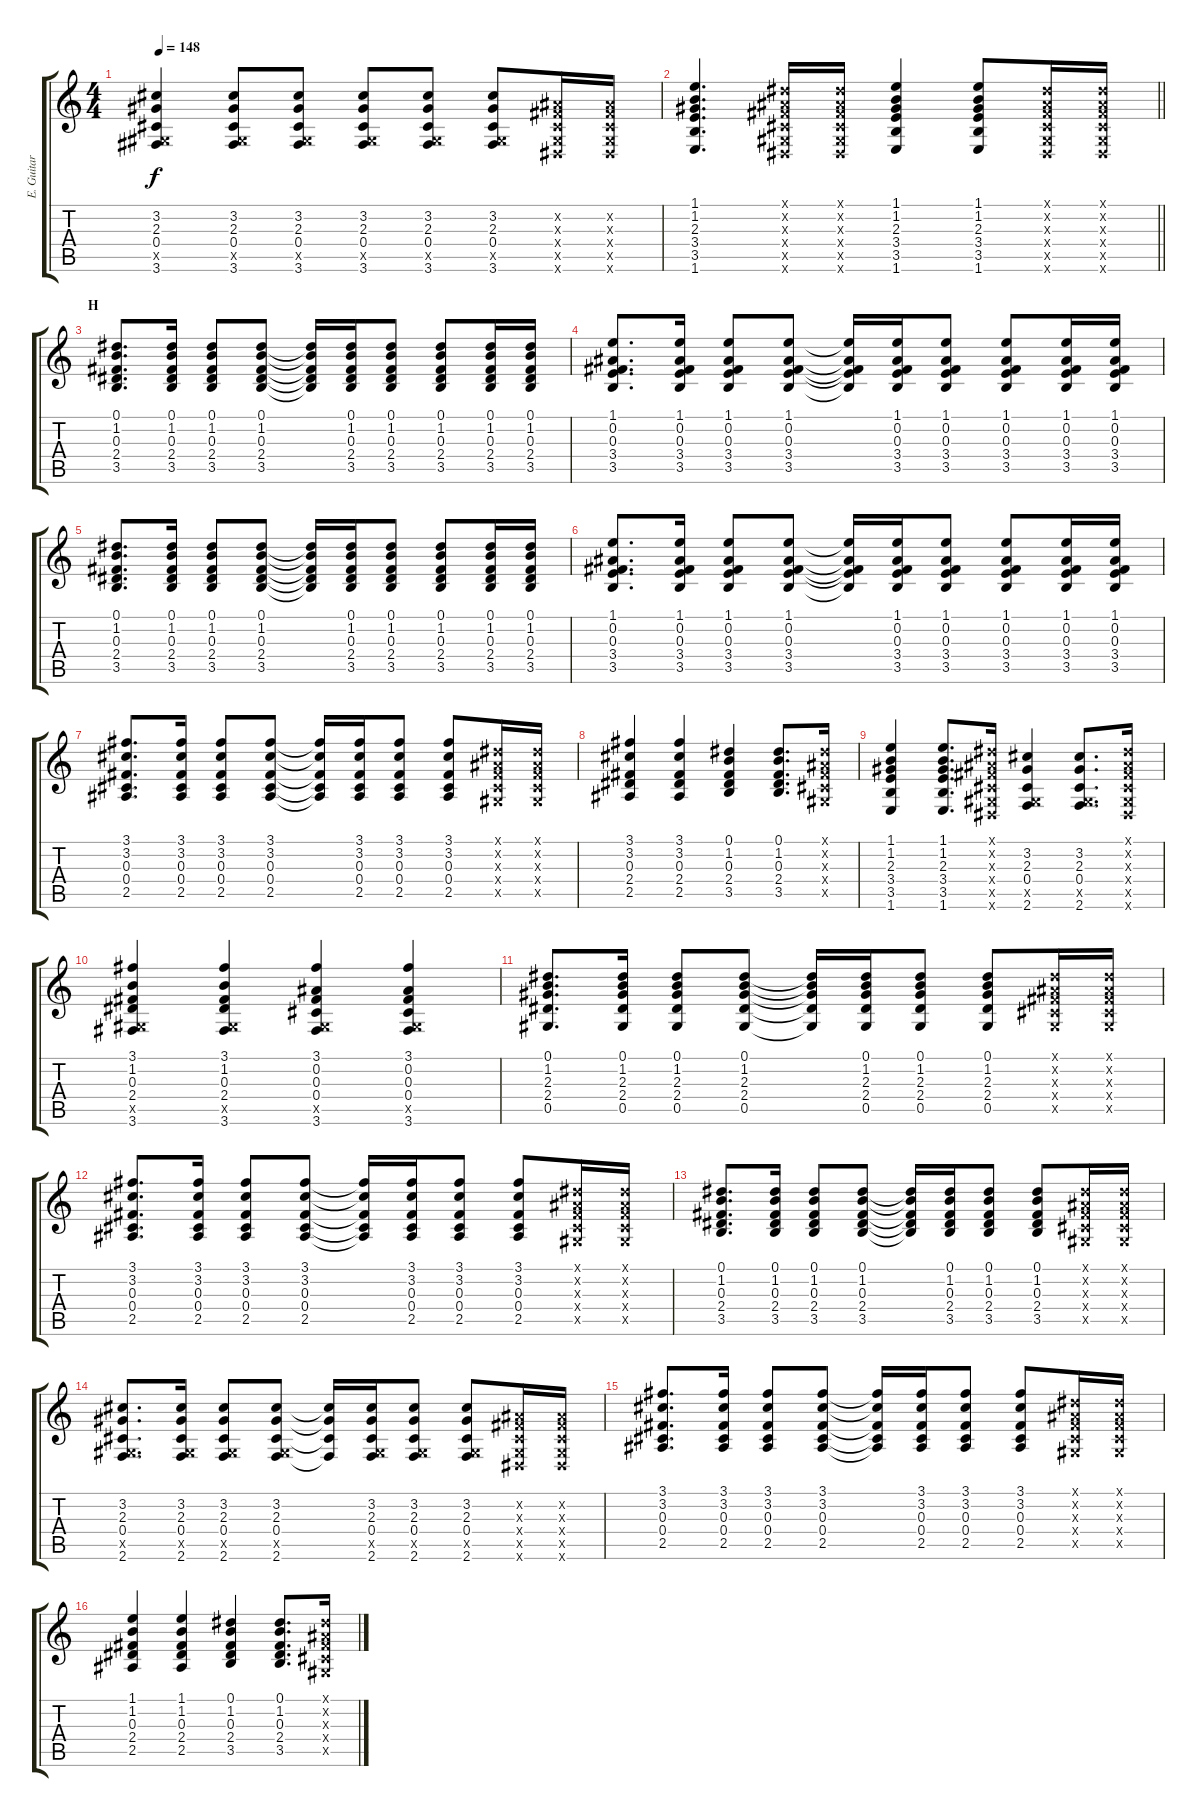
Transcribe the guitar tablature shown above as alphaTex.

\track ("E. Guitar II" "E. Guitar ") {instrument electricguitarclean}
\staff {score tabs}
\tuning (Eb4 Bb3 Gb3 Db3 Ab2 Eb2) {hide}
\ts (4 4)
\tempo 148
\clef g2
\ks c
(3.2 2.3 0.4 0.5{x} 3.6).4{dy f} (3.2 2.3 0.4 0.5{x} 3.6).8 (3.2 2.3 0.4 0.5{x} 3.6).8 (3.2 2.3 0.4 0.5{x} 3.6).8 (3.2 2.3 0.4 0.5{x} 3.6).8 (3.2 2.3 0.4 0.5{x} 3.6).8 (0.2{x} 0.3{x} 0.4{x} 0.5{x} 0.6{x}).16 (0.2{x} 0.3{x} 0.4{x} 0.5{x} 0.6{x}).16 |
\barLineRight lightlight
(1.1 1.2 2.3 3.4 3.5 1.6).4{d} (0.1{x} 0.2{x} 0.3{x} 0.4{x} 0.5{x} 0.6{x}).16 (0.1{x} 0.2{x} 0.3{x} 0.4{x} 0.5{x} 0.6{x}).16 (1.1 1.2 2.3 3.4 3.5 1.6).4 (1.1 1.2 2.3 3.4 3.5 1.6).8 (0.1{x} 0.2{x} 0.3{x} 0.4{x} 0.5{x} 0.6{x}).16 (0.1{x} 0.2{x} 0.3{x} 0.4{x} 0.5{x} 0.6{x}).16 |
\section ("" "H")
(0.1 1.2 0.3 2.4 3.5).8{d} (0.1 1.2 0.3 2.4 3.5).16 (0.1 1.2 0.3 2.4 3.5).8 (0.1 1.2 0.3 2.4 3.5).8 (0.1{t} 1.2{t} 0.3{t} 2.4{t} 3.5{t}).16 (0.1 1.2 0.3 2.4 3.5).16 (0.1 1.2 0.3 2.4 3.5).8 (0.1 1.2 0.3 2.4 3.5).8 (0.1 1.2 0.3 2.4 3.5).16 (0.1 1.2 0.3 2.4 3.5).16 |
(1.1 0.2 0.3 3.4 3.5).8{d} (1.1 0.2 0.3 3.4 3.5).16 (1.1 0.2 0.3 3.4 3.5).8 (1.1 0.2 0.3 3.4 3.5).8 (1.1{t} 0.2{t} 0.3{t} 3.4{t} 3.5{t}).16 (1.1 0.2 0.3 3.4 3.5).16 (1.1 0.2 0.3 3.4 3.5).8 (1.1 0.2 0.3 3.4 3.5).8 (1.1 0.2 0.3 3.4 3.5).16 (1.1 0.2 0.3 3.4 3.5).16 |
(0.1 1.2 0.3 2.4 3.5).8{d} (0.1 1.2 0.3 2.4 3.5).16 (0.1 1.2 0.3 2.4 3.5).8 (0.1 1.2 0.3 2.4 3.5).8 (0.1{t} 1.2{t} 0.3{t} 2.4{t} 3.5{t}).16 (0.1 1.2 0.3 2.4 3.5).16 (0.1 1.2 0.3 2.4 3.5).8 (0.1 1.2 0.3 2.4 3.5).8 (0.1 1.2 0.3 2.4 3.5).16 (0.1 1.2 0.3 2.4 3.5).16 |
(1.1 0.2 0.3 3.4 3.5).8{d} (1.1 0.2 0.3 3.4 3.5).16 (1.1 0.2 0.3 3.4 3.5).8 (1.1 0.2 0.3 3.4 3.5).8 (1.1{t} 0.2{t} 0.3{t} 3.4{t} 3.5{t}).16 (1.1 0.2 0.3 3.4 3.5).16 (1.1 0.2 0.3 3.4 3.5).8 (1.1 0.2 0.3 3.4 3.5).8 (1.1 0.2 0.3 3.4 3.5).16 (1.1 0.2 0.3 3.4 3.5).16 |
(3.1 3.2 0.3 0.4 2.5).8{d} (3.1 3.2 0.3 0.4 2.5).16 (3.1 3.2 0.3 0.4 2.5).8 (3.1 3.2 0.3 0.4 2.5).8 (3.1{t} 3.2{t} 0.3{t} 0.4{t} 2.5{t}).16 (3.1 3.2 0.3 0.4 2.5).16 (3.1 3.2 0.3 0.4 2.5).8 (3.1 3.2 0.3 0.4 2.5).8 (0.1{x} 0.2{x} 0.3{x} 0.4{x} 0.5{x}).16 (0.1{x} 0.2{x} 0.3{x} 0.4{x} 0.5{x}).16 |
(3.1 3.2 0.3 2.4 2.5).4 (3.1 3.2 0.3 2.4 2.5).4 (0.1 1.2 0.3 2.4 3.5).4 (0.1 1.2 0.3 2.4 3.5).8{d} (0.1{x} 0.2{x} 0.3{x} 0.4{x} 0.5{x}).16 |
(1.1 1.2 2.3 3.4 3.5 1.6).4 (1.1 1.2 2.3 3.4 3.5 1.6).8{d} (0.1{x} 0.2{x} 0.3{x} 0.4{x} 0.5{x} 0.6{x}).16 (3.2 2.3 0.4 0.5{x} 2.6).4 (3.2 2.3 0.4 0.5{x} 2.6).8{d} (0.1{x} 0.2{x} 0.3{x} 0.4{x} 0.5{x} 0.6{x}).16 |
(3.1 1.2 0.3 2.4 0.5{x} 3.6).4 (3.1 1.2 0.3 2.4 0.5{x} 3.6).4 (3.1 0.2 0.3 0.4 0.5{x} 3.6).4 (3.1 0.2 0.3 0.4 0.5{x} 3.6).4 |
(0.1 1.2 2.3 2.4 0.5).8{d} (0.1 1.2 2.3 2.4 0.5).16 (0.1 1.2 2.3 2.4 0.5).8 (0.1 1.2 2.3 2.4 0.5).8 (0.1{t} 1.2{t} 2.3{t} 2.4{t} 0.5{t}).16 (0.1 1.2 2.3 2.4 0.5).16 (0.1 1.2 2.3 2.4 0.5).8 (0.1 1.2 2.3 2.4 0.5).8 (0.1{x} 0.2{x} 0.3{x} 0.4{x} 0.5{x}).16 (0.1{x} 0.2{x} 0.3{x} 0.4{x} 0.5{x}).16 |
(3.1 3.2 0.3 0.4 2.5).8{d} (3.1 3.2 0.3 0.4 2.5).16 (3.1 3.2 0.3 0.4 2.5).8 (3.1 3.2 0.3 0.4 2.5).8 (3.1{t} 3.2{t} 0.3{t} 0.4{t} 2.5{t}).16 (3.1 3.2 0.3 0.4 2.5).16 (3.1 3.2 0.3 0.4 2.5).8 (3.1 3.2 0.3 0.4 2.5).8 (0.1{x} 0.2{x} 0.3{x} 0.4{x} 0.5{x}).16 (0.1{x} 0.2{x} 0.3{x} 0.4{x} 0.5{x}).16 |
(0.1 1.2 0.3 2.4 3.5).8{d} (0.1 1.2 0.3 2.4 3.5).16 (0.1 1.2 0.3 2.4 3.5).8 (0.1 1.2 0.3 2.4 3.5).8 (0.1{t} 1.2{t} 0.3{t} 2.4{t} 3.5{t}).16 (0.1 1.2 0.3 2.4 3.5).16 (0.1 1.2 0.3 2.4 3.5).8 (0.1 1.2 0.3 2.4 3.5).8 (0.1{x} 0.2{x} 0.3{x} 0.4{x} 0.5{x}).16 (0.1{x} 0.2{x} 0.3{x} 0.4{x} 0.5{x}).16 |
(3.2 2.3 0.4 0.5{x} 2.6).8{d} (3.2 2.3 0.4 0.5{x} 2.6).16 (3.2 2.3 0.4 0.5{x} 2.6).8 (3.2 2.3 0.4 0.5{x} 2.6).8 (3.2{t} 2.3{t} 0.4{t} 2.6{t}).16 (3.2 2.3 0.4 0.5{x} 2.6).16 (3.2 2.3 0.4 0.5{x} 2.6).8 (3.2 2.3 0.4 0.5{x} 2.6).8 (0.2{x} 0.3{x} 0.4{x} 0.5{x} 0.6{x}).16 (0.2{x} 0.3{x} 0.4{x} 0.5{x} 0.6{x}).16 |
(3.1 3.2 0.3 0.4 2.5).8{d} (3.1 3.2 0.3 0.4 2.5).16 (3.1 3.2 0.3 0.4 2.5).8 (3.1 3.2 0.3 0.4 2.5).8 (3.1{t} 3.2{t} 0.3{t} 0.4{t} 2.5{t}).16 (3.1 3.2 0.3 0.4 2.5).16 (3.1 3.2 0.3 0.4 2.5).8 (3.1 3.2 0.3 0.4 2.5).8 (0.1{x} 0.2{x} 0.3{x} 0.4{x} 0.5{x}).16 (0.1{x} 0.2{x} 0.3{x} 0.4{x} 0.5{x}).16 |
(1.1 1.2 0.3 2.4 2.5).4 (1.1 1.2 0.3 2.4 2.5).4 (0.1 1.2 0.3 2.4 3.5).4 (0.1 1.2 0.3 2.4 3.5).8{d} (0.1{x} 0.2{x} 0.3{x} 0.4{x} 0.5{x}).16
